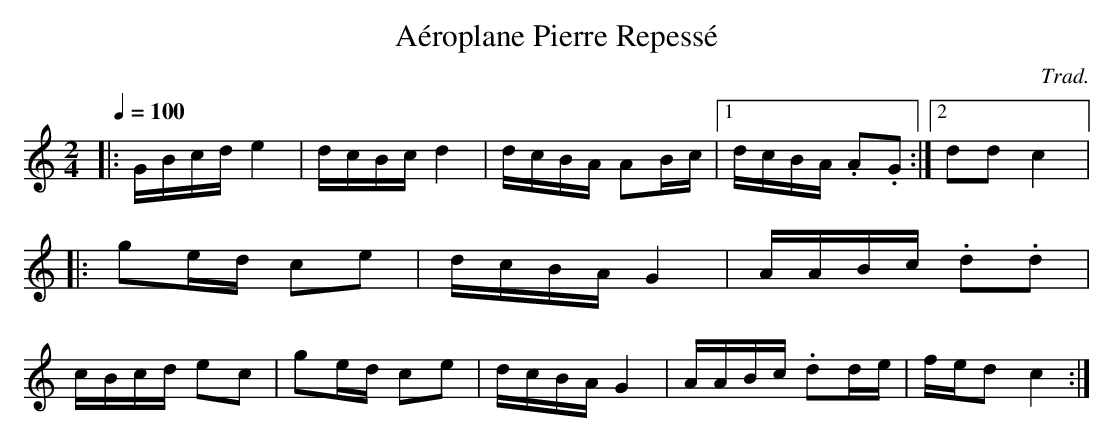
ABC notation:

X:1
T:Aéroplane Pierre Repessé
C:Trad.
M:2/4
L:1/16
Q:1/4=100
K:C
|: GBcd e4 | dcBc d4 | dcBA A2Bc |1 dcBA .A2.G2 :|2 d2d2 c4 |:\
g2ed c2e2 | dcBA G4 | AABc .d2.d2 | cBcd e2c2 |\
g2ed c2e2 | dcBA G4 | AABc .d2de | fed2 c4 :|
